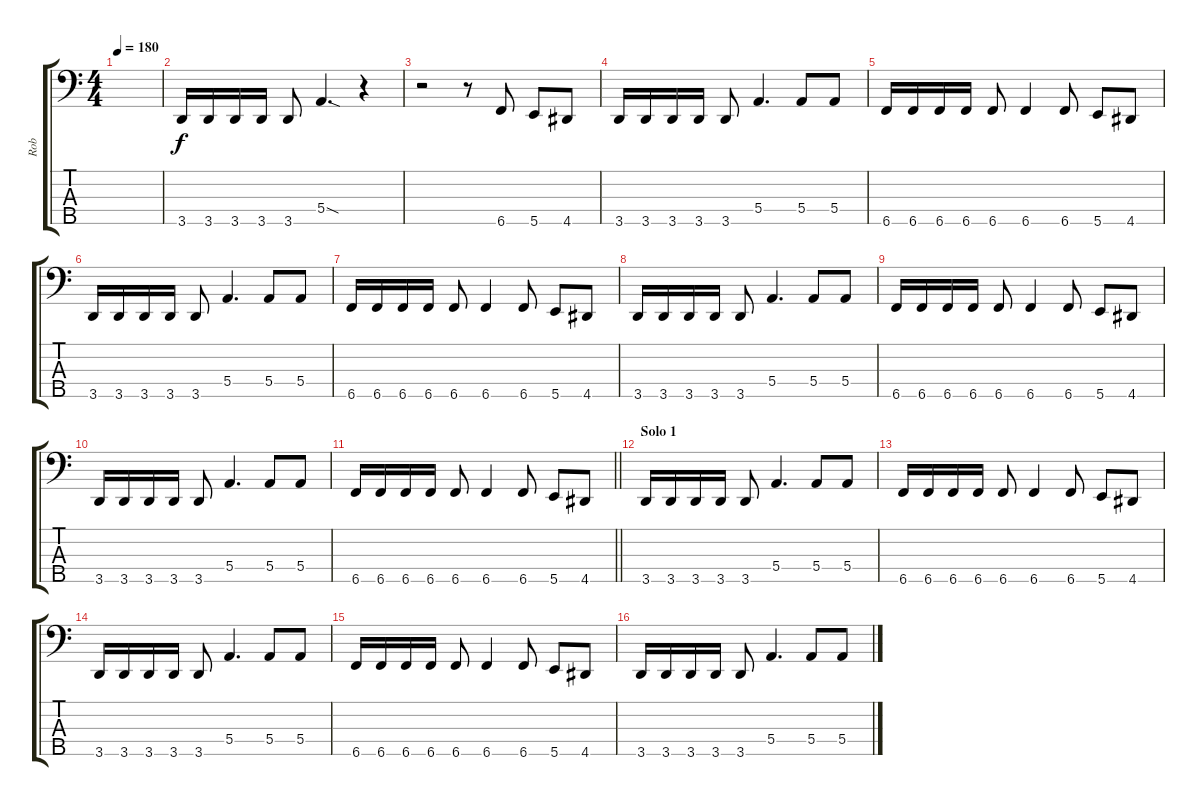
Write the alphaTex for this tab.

\track ("Rob" "Rob") {instrument electricbassfinger}
\staff {score tabs}
\tuning (G2 D2 A1 E1 B0) {hide}
\ts (4 4)
\tempo 180
\clef f4
\ks c
|
3.5.16 3.5.16 3.5.16 3.5.16 3.5.8 5.4{sod}.4{d} r.4 |
r.2 r.8 6.5.8 5.5.8 4.5.8 |
3.5.16 3.5.16 3.5.16 3.5.16 3.5.8 5.4.4{d} 5.4.8 5.4.8 |
6.5.16 6.5.16 6.5.16 6.5.16 6.5.8 6.5.4 6.5.8 5.5.8 4.5.8 |
3.5.16 3.5.16 3.5.16 3.5.16 3.5.8 5.4.4{d} 5.4.8 5.4.8 |
6.5.16 6.5.16 6.5.16 6.5.16 6.5.8 6.5.4 6.5.8 5.5.8 4.5.8 |
3.5.16 3.5.16 3.5.16 3.5.16 3.5.8 5.4.4{d} 5.4.8 5.4.8 |
6.5.16 6.5.16 6.5.16 6.5.16 6.5.8 6.5.4 6.5.8 5.5.8 4.5.8 |
3.5.16 3.5.16 3.5.16 3.5.16 3.5.8 5.4.4{d} 5.4.8 5.4.8 |
\barLineRight lightlight
6.5.16 6.5.16 6.5.16 6.5.16 6.5.8 6.5.4 6.5.8 5.5.8 4.5.8 |
\section ("" "Solo 1")
3.5.16 3.5.16 3.5.16 3.5.16 3.5.8 5.4.4{d} 5.4.8 5.4.8 |
6.5.16 6.5.16 6.5.16 6.5.16 6.5.8 6.5.4 6.5.8 5.5.8 4.5.8 |
3.5.16 3.5.16 3.5.16 3.5.16 3.5.8 5.4.4{d} 5.4.8 5.4.8 |
6.5.16 6.5.16 6.5.16 6.5.16 6.5.8 6.5.4 6.5.8 5.5.8 4.5.8 |
3.5.16 3.5.16 3.5.16 3.5.16 3.5.8 5.4.4{d} 5.4.8 5.4.8
